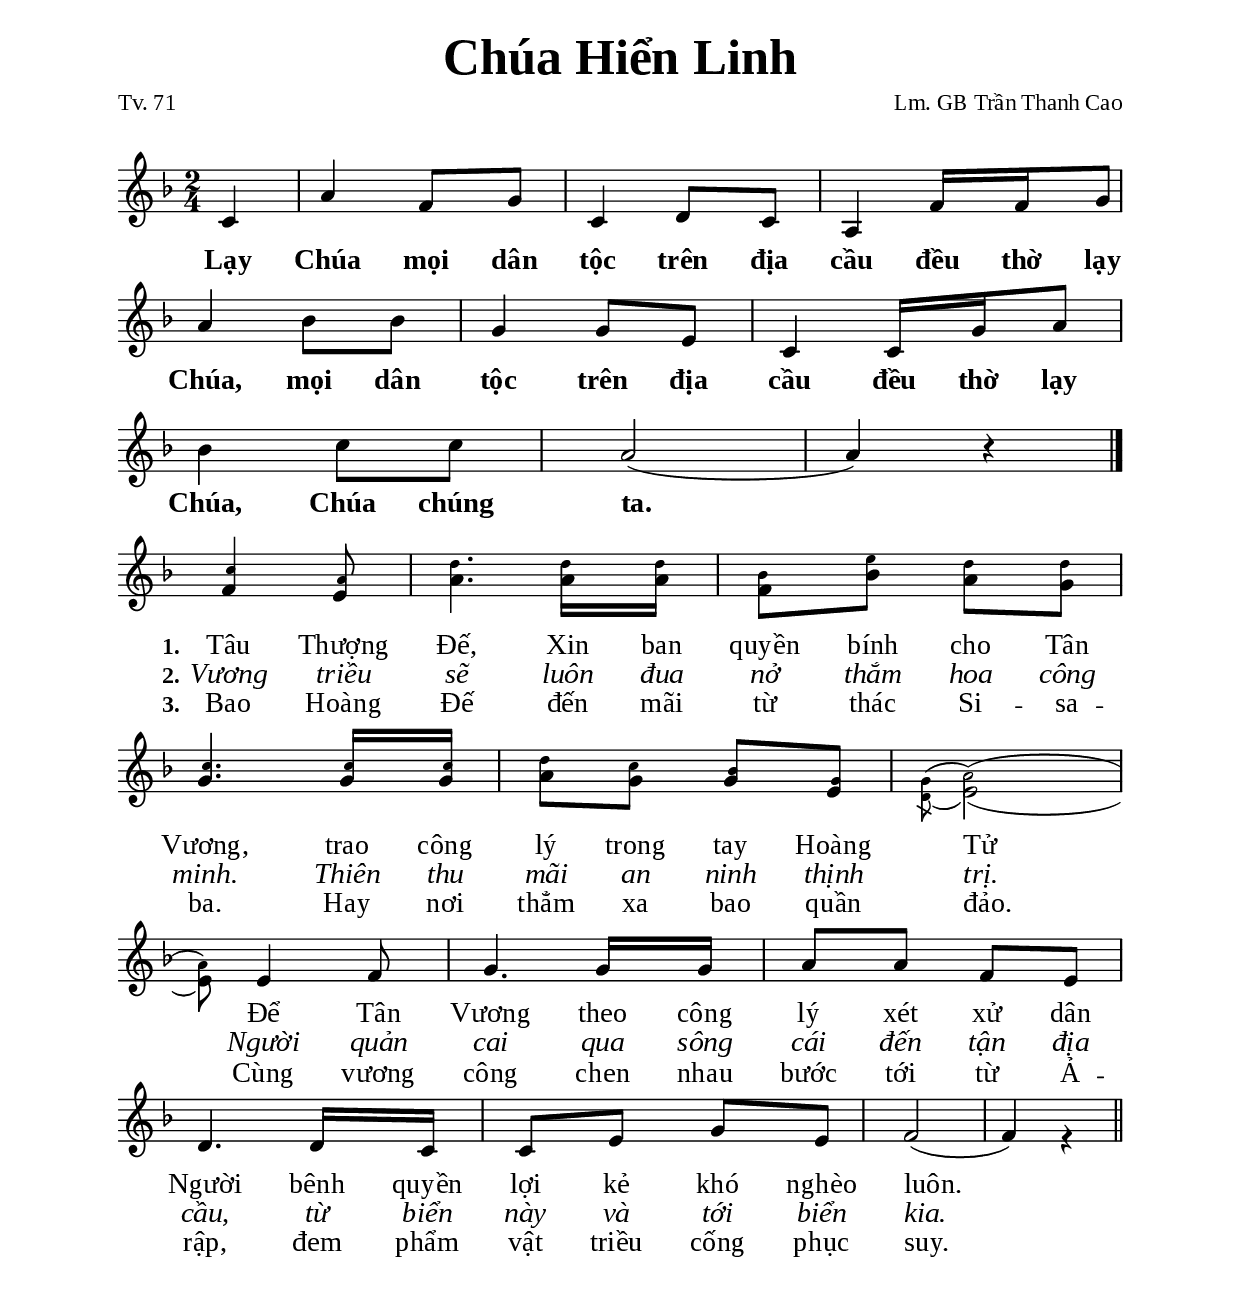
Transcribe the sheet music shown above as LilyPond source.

% Cài đặt chung
\version "2.22.1"
\include "english.ly"

\header {
  title = \markup { \fontsize #3 "Chúa Hiển Linh" }
  poet = "Tv. 71"
  composer = "Lm. GB Trần Thanh Cao"
  arranger = " "
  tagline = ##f
}

% Nhạc điệp khúc
nhacDiepKhuc = \relative c' {
  \partial 4 c4 |
  a' f8 g |
  c,4 d8 c |
  a4 f'16 f g8 |
  a4 bf8 bf |
  g4 g8 e |
  c4 c16 g' a8 |
  bf4 c8 c |
  a2 ( |
  a4) r \bar "|."
}

% Nhạc phiên khúc
nhacPhienKhucSop = \relative c' {
  \partial 4. f4 e8 |
  a4. a16 a |
  f8 bf a g |
  g4. g16 g |
  a8 g g e |
  \slashedGrace { \stemDown d8 _( } e2) _( |
  e8)
  \stemUp e4 f8 |
  g4. g16 g |
  a8 a f e |
  d4. d16 c |
  c8 e g e |
  f2 ( |
  f4) r \bar "||"
}

nhacPhienKhucBas = \relative c'' {
  c4 a8 |
  d4. d16 d |
  bf8 e d d |
  c4. c16 c |
  d8 c bf g |
  \slashedGrace { g8 ^( } a2) ^( |
  a8)
  \skip 4.
  \skip 2
  \skip 2
  \skip 2
  \skip 2
  \skip 2
  \skip 2
}

% Lời điệp khúc
loiDiepKhuc = \lyricmode {
  Lạy Chúa mọi dân tộc trên địa cầu đều thờ lạy Chúa,
  mọi dân tộc trên địa cầu đều thờ lạy Chúa,
  Chúa chúng ta.
}

% Lời phiên khúc
loiPhienKhucMot = \lyricmode {
  \set stanza = #"1."
  Tâu Thượng Đế, Xin ban quyền bính cho Tân Vương,
  trao công lý trong tay Hoàng Tử
  Để Tân Vương theo công lý xét xử dân Người
  bênh quyền lợi kẻ khó nghèo luôn.
}

loiPhienKhucHai = \lyricmode {
  \override Lyrics.LyricText.font-shape = #'italic
  \set stanza = #"2."
  Vương triều sẽ luôn đua nở thắm hoa công minh.
  Thiên thu mãi an ninh thịnh trị.
  Người quản cai qua sông cái đến tận địa cầu,
  từ biển này và tới biển kia.
}

loiPhienKhucBa = \lyricmode {
  \set stanza = #"3."
  Bao Hoàng Đế đến mãi từ thác Si -- sa -- ba.
  Hay nơi thẳm xa bao quần đảo.
  Cùng vương công chen nhau bước tới từ Ả -- rập,
  đem phẩm vật triều cống phục suy.
}

% Dàn trang
\paper {
  #(set-paper-size "a4")
  top-margin = 20\mm
  bottom-margin = 10\mm
  left-margin = 20\mm
  right-margin = 20\mm
  indent = #0
  #(define fonts
    (make-pango-font-tree
      "Liberation Serif"
      "Liberation Serif"
      "Liberation Serif"
      (/ 20 20)))
  page-count = #1
  system-system-spacing = #'((basic-distance . 12)
                             (minimum-distance . 12.5)
                             (padding . 1))
  score-system-spacing = #'((basic-distance . 12)
                             (minimum-distance . 12)
                             (padding . 1))
}

% Thiết lập tông và nhịp
TongNhip = { \key f \major \time 2/4 }

% Đổi kích thước nốt cho bè phụ
notBePhu =
#(define-music-function (font-size music) (number? ly:music?)
   (for-some-music
     (lambda (m)
       (if (music-is-of-type? m 'rhythmic-event)
           (begin
             (set! (ly:music-property m 'tweaks)
                   (cons `(font-size . ,font-size)
                         (ly:music-property m 'tweaks)))
             #t)
           #f))
     music)
   music)


\score {
  \new ChoirStaff <<
    \new Staff = diepKhuc \with {
        \consists "Merge_rests_engraver"
        %\magnifyStaff #(magstep +1)
      }
      <<
      \new Voice = beSop {
        \TongNhip \stemNeutral \nhacDiepKhuc
      }
    >>
    \new Lyrics \with {
          \override VerticalAxisGroup.
            nonstaff-relatedstaff-spacing.padding = #1
          \override VerticalAxisGroup.
            nonstaff-unrelatedstaff-spacing.padding = #1
        }
        \lyricsto beSop \loiDiepKhuc
  >>
  \layout {
    \override Lyrics.LyricText.font-series = #'bold
    \override Lyrics.LyricText.font-size = #+2
    \override Lyrics.LyricSpace.minimum-distance = #4
    \override Score.BarNumber.break-visibility = ##(#f #f #f)
    \override Score.SpacingSpanner.uniform-stretching = ##t
  }
}

\score {
  \new ChoirStaff <<
    \new Staff = diepKhuc \with {
        \consists "Merge_rests_engraver"
        %\magnifyStaff #(magstep +1)
        printPartCombineTexts = ##f
      }
    <<
      \new Voice \TongNhip \partCombine 
        \notBePhu -3 { \nhacPhienKhucBas }
        \nhacPhienKhucSop
      \new NullVoice = nhacThamChieu \nhacPhienKhucSop
      \new Lyrics \with {
          \override VerticalAxisGroup.
            nonstaff-relatedstaff-spacing.padding = #1.5
          \override VerticalAxisGroup.
            nonstaff-unrelatedstaff-spacing.padding = #2
        }
        \lyricsto nhacThamChieu \loiPhienKhucMot
    \new Lyrics \lyricsto nhacThamChieu \loiPhienKhucHai
    \new Lyrics \lyricsto nhacThamChieu \loiPhienKhucBa
      >>
  >>
  \layout {
    \override Staff.TimeSignature.transparent = ##t
    \override Lyrics.LyricText.font-size = #+2
    \override Lyrics.LyricSpace.minimum-distance = #4.5
    \override Score.BarNumber.break-visibility = ##(#f #f #f)
    \override Score.SpacingSpanner.uniform-stretching = ##t
  }
}
